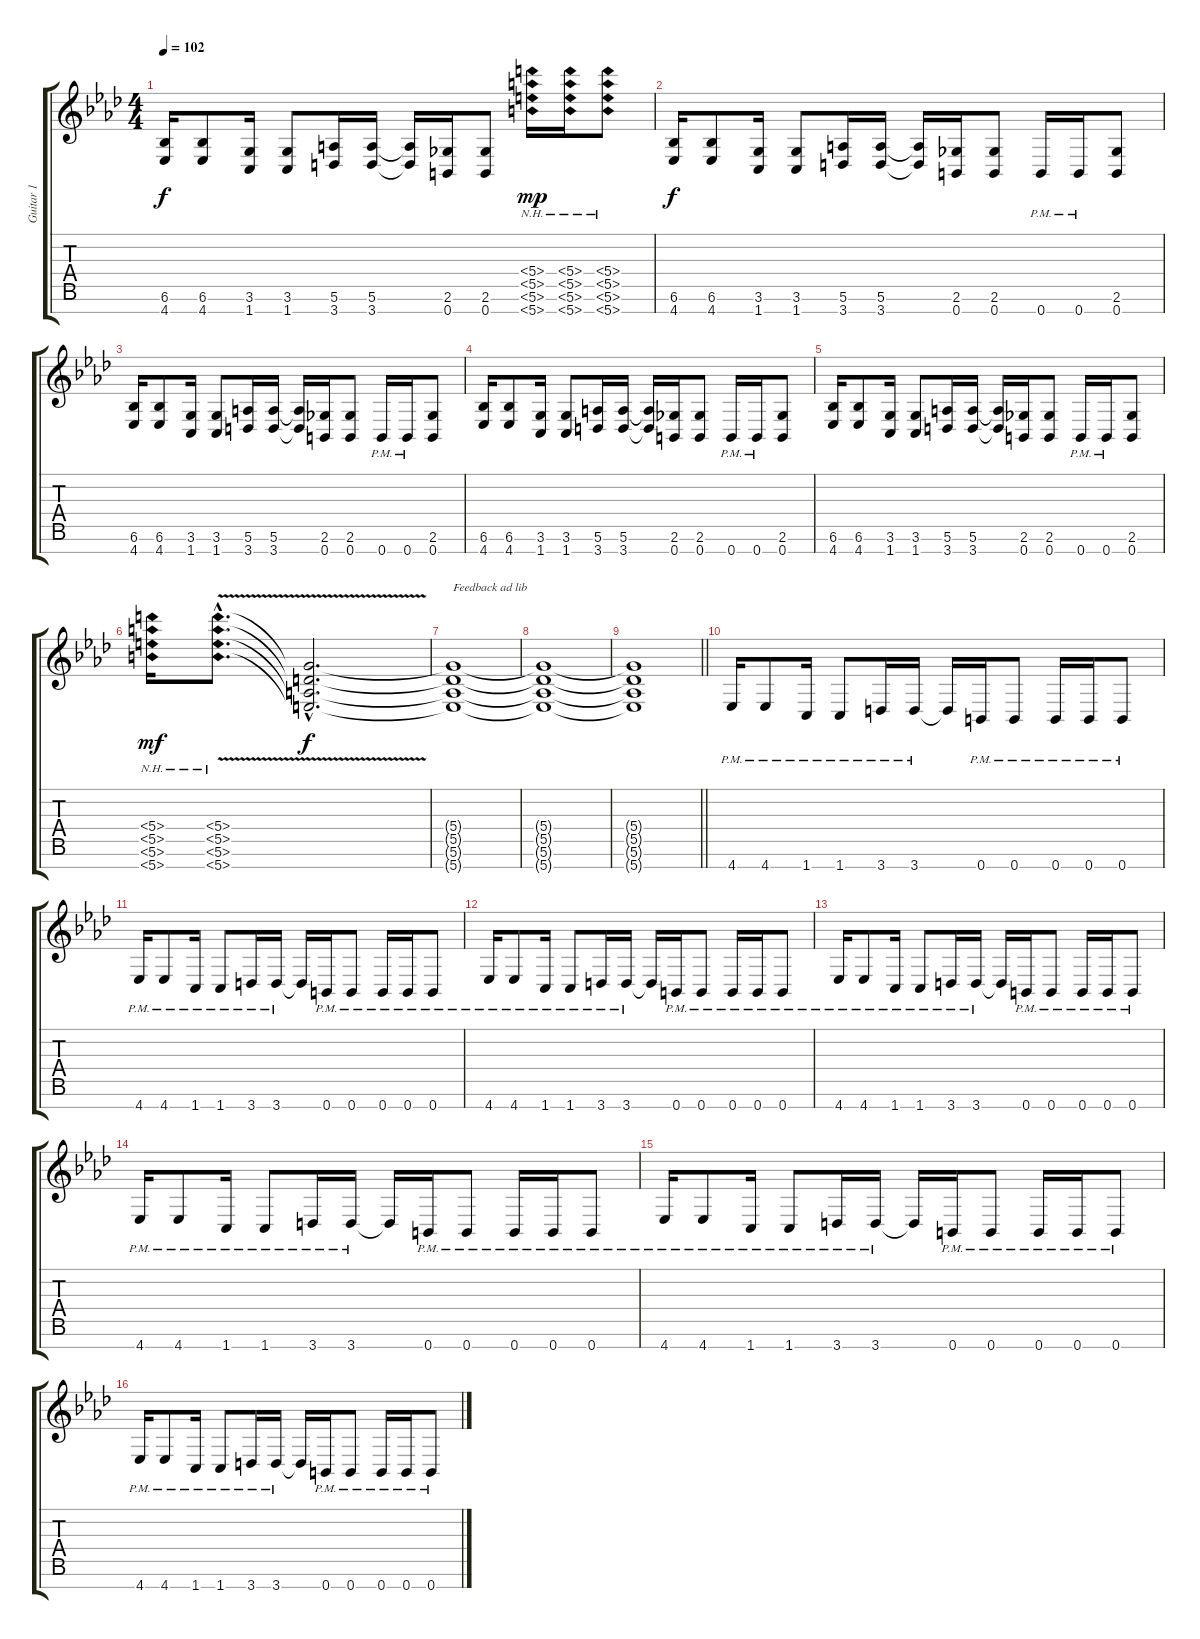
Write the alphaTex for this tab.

\track ("Guitar 1" "Guitar 1") {instrument distortionguitar}
\staff {score tabs}
\tuning (E4 B3 G3 D3 A2 E2 B1) {hide}
\ts (4 4)
\tempo 102
\clef g2
\ks fminor
(6.6 4.7).16{dy f} (6.6 4.7).8 (3.6 1.7).16 (3.6 1.7).8 (5.6 3.7).16 (5.6 3.7).16 (5.6{t} 3.7{t}).16 (2.6 0.7).16 (2.6 0.7).8 (5.4{nh} 5.5{nh} 5.6{nh} 5.7{nh}).16{dy mp} (5.4{nh} 5.5{nh} 5.6{nh} 5.7{nh}).16 (5.4{nh} 5.5{nh} 5.6{nh} 5.7{nh}).8 |
(6.6 4.7).16{dy f} (6.6 4.7).8 (3.6 1.7).16 (3.6 1.7).8 (5.6 3.7).16 (5.6 3.7).16 (5.6{t} 3.7{t}).16 (2.6 0.7).16 (2.6 0.7).8 0.7{pm}.16 0.7{pm}.16 (2.6 0.7).8 |
(6.6 4.7).16 (6.6 4.7).8 (3.6 1.7).16 (3.6 1.7).8 (5.6 3.7).16 (5.6 3.7).16 (5.6{t} 3.7{t}).16 (2.6 0.7).16 (2.6 0.7).8 0.7{pm}.16 0.7{pm}.16 (2.6 0.7).8 |
(6.6 4.7).16 (6.6 4.7).8 (3.6 1.7).16 (3.6 1.7).8 (5.6 3.7).16 (5.6 3.7).16 (5.6{t} 3.7{t}).16 (2.6 0.7).16 (2.6 0.7).8 0.7{pm}.16 0.7{pm}.16 (2.6 0.7).8 |
(6.6 4.7).16 (6.6 4.7).8 (3.6 1.7).16 (3.6 1.7).8 (5.6 3.7).16 (5.6 3.7).16 (5.6{t} 3.7{t}).16 (2.6 0.7).16 (2.6 0.7).8 0.7{pm}.16 0.7{pm}.16 (2.6 0.7).8 |
(5.4{nh} 5.5{nh} 5.6{nh} 5.7{nh}).16{dy mf} (5.4{nh v hac} 5.5{nh v hac} 5.6{nh v hac} 5.7{nh v hac}).8{d} (5.4{hac t} 5.5{hac t} 5.6{hac t} 5.7{hac t}).2{d dy f} |
(5.4{t} 5.5{t} 5.6{t} 5.7{t}).1{txt "Feedback ad lib"} |
(5.4{t} 5.5{t} 5.6{t} 5.7{t}).1 |
\barLineRight lightlight
(5.4{t} 5.5{t} 5.6{t} 5.7{t}).1 |
4.7{pm}.16 4.7{pm}.8 1.7{pm}.16 1.7{pm}.8 3.7{pm}.16 3.7{pm}.16 3.7{t}.16 0.7{pm}.16 0.7{pm}.8 0.7{pm}.16 0.7{pm}.16 0.7{pm}.8 |
4.7{pm}.16 4.7{pm}.8 1.7{pm}.16 1.7{pm}.8 3.7{pm}.16 3.7{pm}.16 3.7{t}.16 0.7{pm}.16 0.7{pm}.8 0.7{pm}.16 0.7{pm}.16 0.7{pm}.8 |
4.7{pm}.16 4.7{pm}.8 1.7{pm}.16 1.7{pm}.8 3.7{pm}.16 3.7{pm}.16 3.7{t}.16 0.7{pm}.16 0.7{pm}.8 0.7{pm}.16 0.7{pm}.16 0.7{pm}.8 |
4.7{pm}.16 4.7{pm}.8 1.7{pm}.16 1.7{pm}.8 3.7{pm}.16 3.7{pm}.16 3.7{t}.16 0.7{pm}.16 0.7{pm}.8 0.7{pm}.16 0.7{pm}.16 0.7{pm}.8 |
4.7{pm}.16 4.7{pm}.8 1.7{pm}.16 1.7{pm}.8 3.7{pm}.16 3.7{pm}.16 3.7{t}.16 0.7{pm}.16 0.7{pm}.8 0.7{pm}.16 0.7{pm}.16 0.7{pm}.8 |
4.7{pm}.16 4.7{pm}.8 1.7{pm}.16 1.7{pm}.8 3.7{pm}.16 3.7{pm}.16 3.7{t}.16 0.7{pm}.16 0.7{pm}.8 0.7{pm}.16 0.7{pm}.16 0.7{pm}.8 |
4.7{pm}.16 4.7{pm}.8 1.7{pm}.16 1.7{pm}.8 3.7{pm}.16 3.7{pm}.16 3.7{t}.16 0.7{pm}.16 0.7{pm}.8 0.7{pm}.16 0.7{pm}.16 0.7{pm}.8
